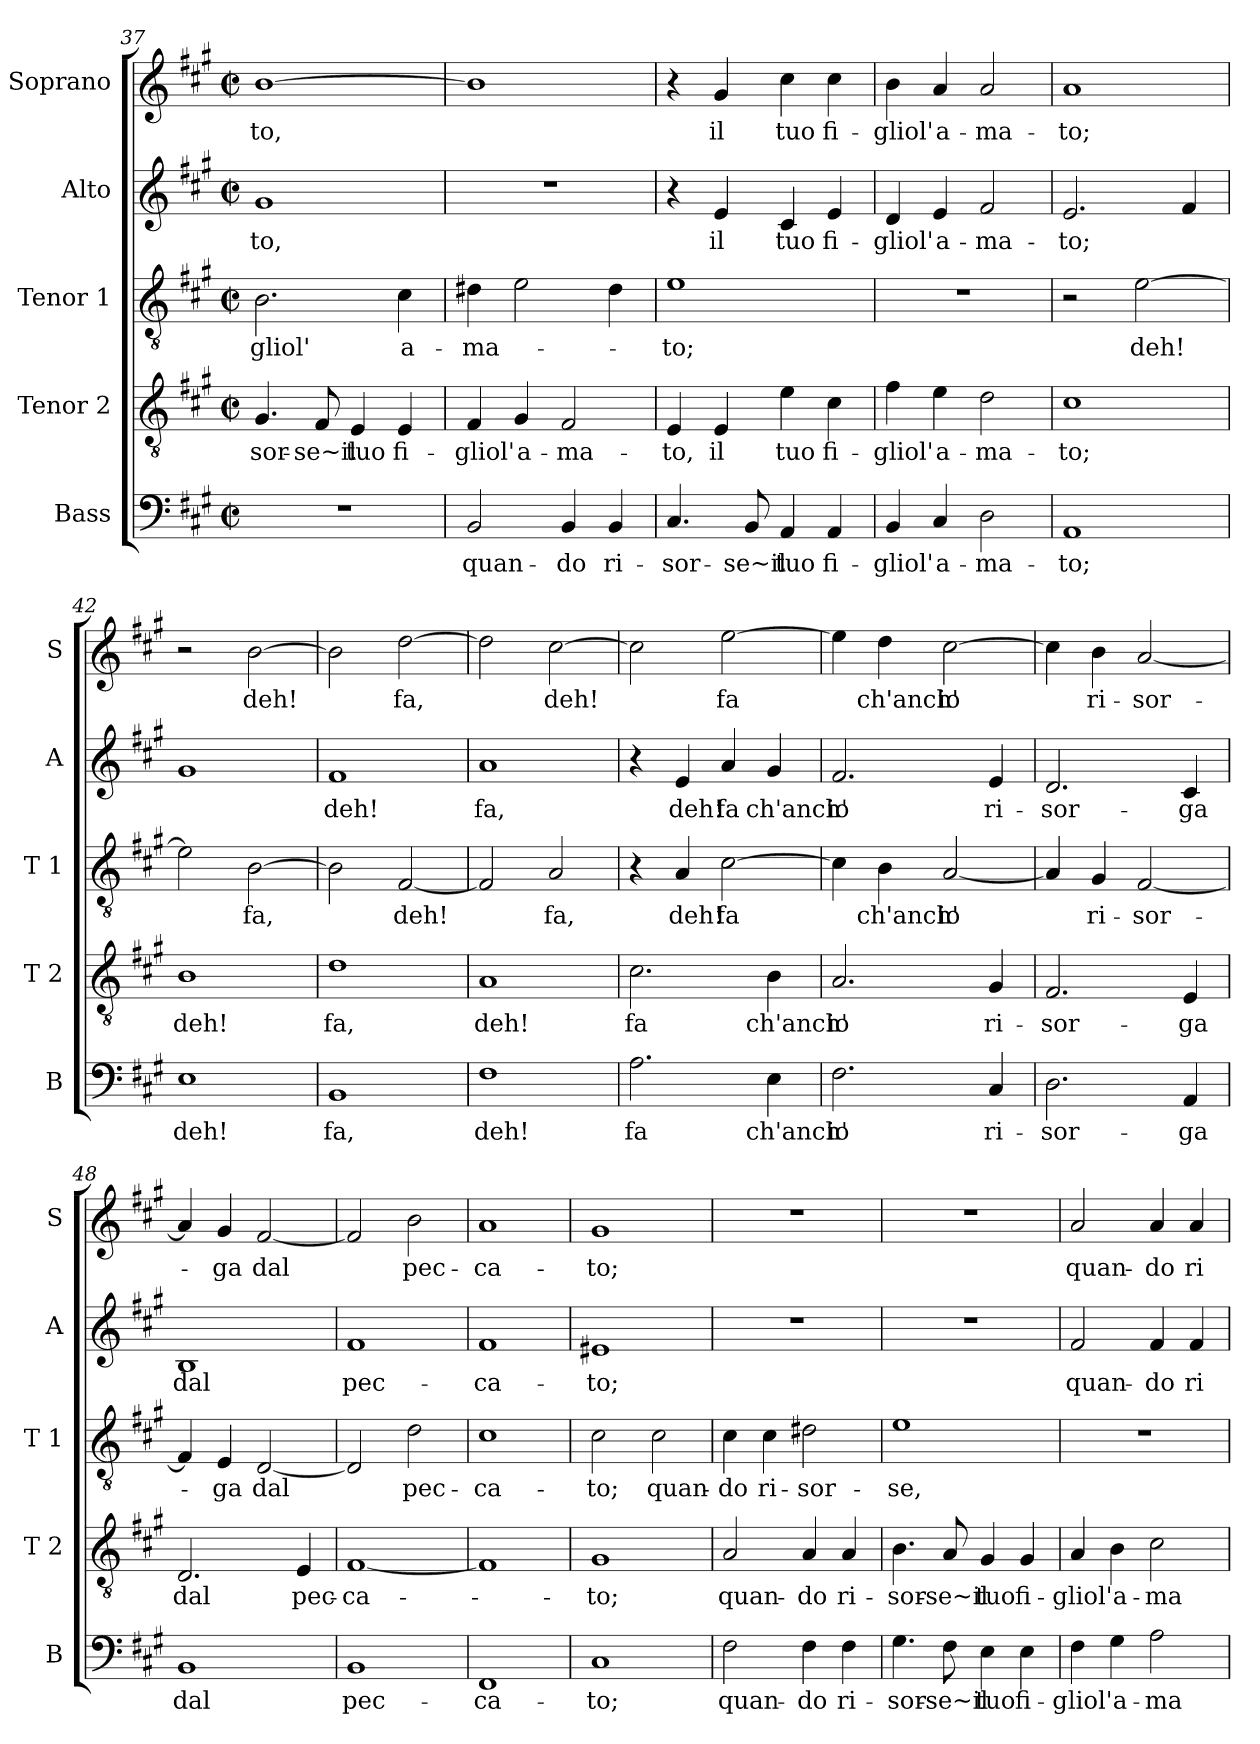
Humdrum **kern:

**kern	**text	**kern	**text	**kern	**text	**kern	**text	**kern	**text
*part5	*part5	*part4	*part4	*part3	*part3	*part2	*part2	*part1	*part1
*staff5	*staff5	*staff4	*staff4	*staff3	*staff3	*staff2	*staff2	*staff1	*staff1
*I"Bass	*	*I"Tenor 2	*	*I"Tenor 1	*	*I"Alto	*	*I"Soprano	*
*I'B	*	*I'T 2	*	*I'T 1	*	*I'A	*	*I'S	*
*clefF4	*	*clefGv2	*	*clefGv2	*	*clefG2	*	*clefG2	*
*k[f#c#g#]	*	*k[f#c#g#]	*	*k[f#c#g#]	*	*k[f#c#g#]	*	*k[f#c#g#]	*
*A:	*	*A:	*	*A:	*	*A:	*	*A:	*
*M2/2	*	*M2/2	*	*M2/2	*	*M2/2	*	*M2/2	*
*met(c|)	*	*met(c|)	*	*met(c|)	*	*met(c|)	*	*met(c|)	*
=37	=37	=37	=37	=37	=37	=37	=37	=37	=37
!	!	!	!LO:LY:b	!	!LO:LY:b	!	!LO:LY:b	!	!LO:LY:b
1r	.	4.G#/	-sor-	2.B\	-gliol'	1g#	-to,	[1b	-to,
!	!	!	!LO:LY:b	!	!	!	!	!	!
.	.	8F#/	-se~il	.	.	.	.	.	.
!	!	!	!LO:LY:b	!	!	!	!	!	!
.	.	4E/	tuo	.	.	.	.	.	.
!	!	!	!LO:LY:b	!	!LO:LY:b	!	!	!	!
.	.	4E/	fi-	4c#\	a-	.	.	.	.
=38	=38	=38	=38	=38	=38	=38	=38	=38	=38
!	!LO:LY:b	!	!LO:LY:b	!	!LO:LY:b	!	!	!	!
2BB/	quan-	4F#/	-gliol'	4d#X\	-ma-	1r	.	1b]	.
!	!	!	!LO:LY:b	!	!	!	!	!	!
.	.	4G#/	a-	2e\	.	.	.	.	.
!	!LO:LY:b	!	!LO:LY:b	!	!	!	!	!	!
4BB/	-do	2F#/	-ma-	.	.	.	.	.	.
!	!LO:LY:b	!	!	!	!	!	!	!	!
4BB/	ri-	.	.	4d#\	.	.	.	.	.
=39	=39	=39	=39	=39	=39	=39	=39	=39	=39
!	!LO:LY:b	!	!LO:LY:b	!	!LO:LY:b	!	!	!	!
4.C#/	-sor-	4E/	-to,	1e	-to;	4r	.	4r	.
!	!	!	!LO:LY:b	!	!	!	!LO:LY:b	!	!LO:LY:b
.	.	4E/	il	.	.	4e/	il	4g#/	il
!	!LO:LY:b	!	!	!	!	!	!	!	!
8BB/	-se~il	.	.	.	.	.	.	.	.
!	!LO:LY:b	!	!LO:LY:b	!	!	!	!LO:LY:b	!	!LO:LY:b
4AA/	tuo	4e\	tuo	.	.	4c#/	tuo	4cc#\	tuo
!	!LO:LY:b	!	!LO:LY:b	!	!	!	!LO:LY:b	!	!LO:LY:b
4AA/	fi-	4c#\	fi-	.	.	4e/	fi-	4cc#\	fi-
=40	=40	=40	=40	=40	=40	=40	=40	=40	=40
!	!LO:LY:b	!	!LO:LY:b	!	!	!	!LO:LY:b	!	!LO:LY:b
4BB/	-gliol'	4f#\	-gliol'	1r	.	4d/	-gliol'	4b\	-gliol'
!	!LO:LY:b	!	!LO:LY:b	!	!	!	!LO:LY:b	!	!LO:LY:b
4C#/	a-	4e\	a-	.	.	4e/	a-	4a/	a-
!	!LO:LY:b	!	!LO:LY:b	!	!	!	!LO:LY:b	!	!LO:LY:b
2D\	-ma-	2d\	-ma-	.	.	2f#/	-ma-	2a/	-ma-
!!LO:PB:g=z
=41	=41	=41	=41	=41	=41	=41	=41	=41	=41
!	!LO:LY:b	!	!LO:LY:b	!	!	!	!LO:LY:b	!	!LO:LY:b
1AA	-to;	1c#	-to;	2r	.	2.e/	-to;	1a	-to;
!	!	!	!	!	!LO:LY:b	!	!	!	!
.	.	.	.	[2e\	deh!	.	.	.	.
.	.	.	.	.	.	4f#/	.	.	.
=42	=42	=42	=42	=42	=42	=42	=42	=42	=42
!	!LO:LY:b	!	!LO:LY:b	!	!	!	!	!	!
1E	deh!	1B	deh!	2e\]	.	1g#	.	2r	.
!	!	!	!	!	!LO:LY:b	!	!	!	!LO:LY:b
.	.	.	.	[2B\	fa,	.	.	[2b\	deh!
=43	=43	=43	=43	=43	=43	=43	=43	=43	=43
!	!LO:LY:b	!	!LO:LY:b	!	!	!	!LO:LY:b	!	!
1BB	fa,	1d	fa,	2B\]	.	1f#	deh!	2b\]	.
!	!	!	!	!	!LO:LY:b	!	!	!	!LO:LY:b
.	.	.	.	[2F#/	deh!	.	.	[2dd\	fa,
=44	=44	=44	=44	=44	=44	=44	=44	=44	=44
!	!LO:LY:b	!	!LO:LY:b	!	!	!	!LO:LY:b	!	!
1F#	deh!	1A	deh!	2F#/]	.	1a	fa,	2dd\]	.
!	!	!	!	!	!LO:LY:b	!	!	!	!LO:LY:b
.	.	.	.	2A/	fa,	.	.	[2cc#\	deh!
=45	=45	=45	=45	=45	=45	=45	=45	=45	=45
!	!LO:LY:b	!	!LO:LY:b	!	!	!	!	!	!
2.A\	fa	2.c#\	fa	4r	.	4r	.	2cc#\]	.
!	!	!	!	!	!LO:LY:b	!	!LO:LY:b	!	!
.	.	.	.	4A/	deh!	4e/	deh!	.	.
!	!	!	!	!	!LO:LY:b	!	!LO:LY:b	!	!LO:LY:b
.	.	.	.	[2c#\	fa	4a/	fa	[2ee\	fa
!	!LO:LY:b	!	!LO:LY:b	!	!	!	!LO:LY:b	!	!
4E\	ch'anch'	4B\	ch'anch'	.	.	4g#/	ch'anch'	.	.
!!LO:LB:g=z
=46	=46	=46	=46	=46	=46	=46	=46	=46	=46
!	!LO:LY:b	!	!LO:LY:b	!	!	!	!LO:LY:b	!	!
2.F#\	io	2.A/	io	4c#\]	.	2.f#/	io	4ee\]	.
!	!	!	!	!	!LO:LY:b	!	!	!	!LO:LY:b
.	.	.	.	4B\	ch'anch'	.	.	4dd\	ch'anch'
!	!	!	!	!	!LO:LY:b	!	!	!	!LO:LY:b
.	.	.	.	[2A/	io	.	.	[2cc#\	io
!	!LO:LY:b	!	!LO:LY:b	!	!	!	!LO:LY:b	!	!
4C#/	ri-	4G#/	ri-	.	.	4e/	ri-	.	.
=47	=47	=47	=47	=47	=47	=47	=47	=47	=47
!	!LO:LY:b	!	!LO:LY:b	!	!	!	!LO:LY:b	!	!
2.D\	-sor-	2.F#/	-sor-	4A/]	.	2.d/	-sor-	4cc#\]	.
!	!	!	!	!	!LO:LY:b	!	!	!	!LO:LY:b
.	.	.	.	4G#/	ri-	.	.	4b\	ri-
!	!	!	!	!	!LO:LY:b	!	!	!	!LO:LY:b
.	.	.	.	[2F#/	-sor-	.	.	[2a/	-sor-
!	!LO:LY:b	!	!LO:LY:b	!	!	!	!LO:LY:b	!	!
4AA/	-ga	4E/	-ga	.	.	4c#/	-ga	.	.
=48	=48	=48	=48	=48	=48	=48	=48	=48	=48
!	!LO:LY:b	!	!LO:LY:b	!	!	!	!LO:LY:b	!	!
1BB	dal	2.D/	dal	4F#/]	.	1B	dal	4a/]	.
!	!	!	!	!	!LO:LY:b	!	!	!	!LO:LY:b
.	.	.	.	4E/	-ga	.	.	4g#/	-ga
!	!	!	!	!	!LO:LY:b	!	!	!	!LO:LY:b
.	.	.	.	[2D/	dal	.	.	[2f#/	dal
!	!	!	!LO:LY:b	!	!	!	!	!	!
.	.	4E/	pec-	.	.	.	.	.	.
=49	=49	=49	=49	=49	=49	=49	=49	=49	=49
!	!LO:LY:b	!	!LO:LY:b	!	!	!	!LO:LY:b	!	!
1BB	pec-	[1F#	-ca-	2D/]	.	1f#	pec-	2f#/]	.
!	!	!	!	!	!LO:LY:b	!	!	!	!LO:LY:b
.	.	.	.	2d\	pec-	.	.	2b\	pec-
=50	=50	=50	=50	=50	=50	=50	=50	=50	=50
!	!LO:LY:b	!	!	!	!LO:LY:b	!	!LO:LY:b	!	!LO:LY:b
1FF#	-ca-	1F#]	.	1c#	-ca-	1f#	-ca-	1a	-ca-
!!LO:LB:g=z
=51	=51	=51	=51	=51	=51	=51	=51	=51	=51
!	!LO:LY:b	!	!LO:LY:b	!	!LO:LY:b	!	!LO:LY:b	!	!LO:LY:b
1C#	-to;	1G#	-to;	2c#\	-to;	1e#X	-to;	1g#	-to;
!	!	!	!	!	!LO:LY:b	!	!	!	!
.	.	.	.	2c#\	quan-	.	.	.	.
=52	=52	=52	=52	=52	=52	=52	=52	=52	=52
!	!LO:LY:b	!	!LO:LY:b	!	!LO:LY:b	!	!	!	!
2F#\	quan-	2A/	quan-	4c#\	-do	1r	.	1r	.
!	!	!	!	!	!LO:LY:b	!	!	!	!
.	.	.	.	4c#\	ri-	.	.	.	.
!	!LO:LY:b	!	!LO:LY:b	!	!LO:LY:b	!	!	!	!
4F#\	-do	4A/	-do	2d#X\	-sor-	.	.	.	.
!	!LO:LY:b	!	!LO:LY:b	!	!	!	!	!	!
4F#\	ri-	4A/	ri-	.	.	.	.	.	.
=53	=53	=53	=53	=53	=53	=53	=53	=53	=53
!	!LO:LY:b	!	!LO:LY:b	!	!LO:LY:b	!	!	!	!
4.G#\	-sor-	4.B\	-sor-	1e	-se,	1r	.	1r	.
!	!LO:LY:b	!	!LO:LY:b	!	!	!	!	!	!
8F#\	-se~il	8A/	-se~il	.	.	.	.	.	.
!	!LO:LY:b	!	!LO:LY:b	!	!	!	!	!	!
4E\	tuo	4G#/	tuo	.	.	.	.	.	.
!	!LO:LY:b	!	!LO:LY:b	!	!	!	!	!	!
4E\	fi-	4G#/	fi-	.	.	.	.	.	.
=54	=54	=54	=54	=54	=54	=54	=54	=54	=54
!	!LO:LY:b	!	!LO:LY:b	!	!	!	!LO:LY:b	!	!LO:LY:b
4F#\	-gliol'	4A/	-gliol'	1r	.	2f#/	quan-	2a/	quan-
!	!LO:LY:b	!	!LO:LY:b	!	!	!	!	!	!
4G#\	a-	4B\	a-	.	.	.	.	.	.
!	!LO:LY:b	!	!LO:LY:b	!	!	!	!LO:LY:b	!	!LO:LY:b
2A\	-ma-	2c#\	-ma-	.	.	4f#/	-do	4a/	-do
!	!	!	!	!	!	!	!LO:LY:b	!	!LO:LY:b
.	.	.	.	.	.	4f#/	ri-	4a/	ri-
=	=	=	=	=	=	=	=	=	=
*-	*-	*-	*-	*-	*-	*-	*-	*-	*-
